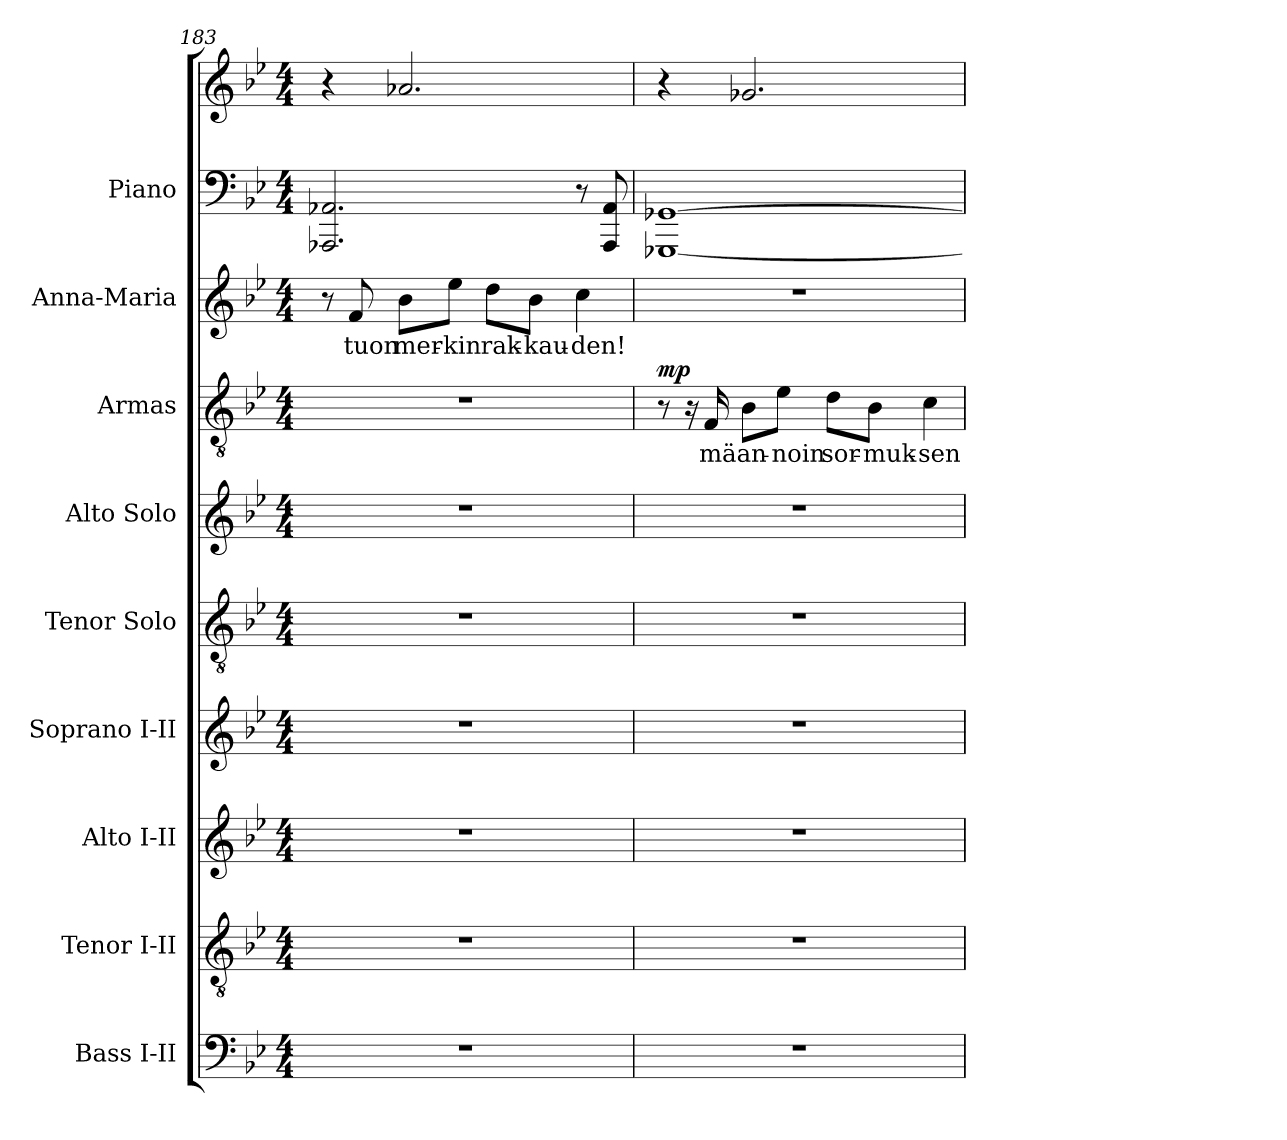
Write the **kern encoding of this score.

**kern	**kern	**kern	**kern	**kern	**kern	**kern	**text	**dynam	**kern	**text	**kern	**kern
*part9	*part8	*part7	*part6	*part5	*part4	*part3	*part3	*part3	*part2	*part2	*part1	*part1
*staff10	*staff9	*staff8	*staff7	*staff6	*staff5	*staff4	*staff4	*staff4	*staff3	*staff3	*staff2	*staff1
*I"Bass I-II	*I"Tenor I-II	*I"Alto I-II	*I"Soprano I-II	*I"Tenor Solo	*I"Alto Solo	*I"Armas	*	*	*I"Anna-Maria	*	*I"Piano	*
*I'B.	*I'T.	*I'A.	*I'S.	*I'T. Solo	*I'A. Solo	*I'Armas	*	*	*I'A-M	*	*I'Pno.	*
*clefF4	*clefGv2	*clefG2	*clefG2	*clefGv2	*clefG2	*clefGv2	*	*	*clefG2	*	*clefF4	*clefG2
*	*ITrd7c12	*	*	*ITrd7c12	*	*ITrd7c12	*	*	*	*	*	*
*k[b-e-]	*k[b-e-]	*k[b-e-]	*k[b-e-]	*k[b-e-]	*k[b-e-]	*k[b-e-]	*	*	*k[b-e-]	*	*k[b-e-]	*k[b-e-]
*B-:	*B-:	*B-:	*B-:	*B-:	*B-:	*B-:	*	*	*B-:	*	*B-:	*B-:
*M4/4	*M4/4	*M4/4	*M4/4	*M4/4	*M4/4	*M4/4	*	*	*M4/4	*	*M4/4	*M4/4
=183	=183	=183	=183	=183	=183	=183	=183	=183	=183	=183	=183	=183
1r	1r	1r	1r	1r	1r	1r	.	.	8r	.	2.AAA-Xi/ 2.AA-Xi	4r
!	!	!	!	!	!	!	!	!	!	!LO:LY:b:color=#000000	!	!
.	.	.	.	.	.	.	.	.	8fi/	tuon	.	.
!	!	!	!	!	!	!	!	!	!	!LO:LY:b:color=#000000	!	!
.	.	.	.	.	.	.	.	.	8b-i\L	mer-	.	2.a-Xi/
!	!	!	!	!	!	!	!	!	!	!LO:LY:b:color=#000000	!	!
.	.	.	.	.	.	.	.	.	8ee-i\J	-kin	.	.
!	!	!	!	!	!	!	!	!	!	!LO:LY:b:color=#000000	!	!
.	.	.	.	.	.	.	.	.	8ddi\L	rak-	.	.
!	!	!	!	!	!	!	!	!	!	!LO:LY:b:color=#000000	!	!
.	.	.	.	.	.	.	.	.	8b-i\J	-kau-	.	.
!	!	!	!	!	!	!	!	!	!	!LO:LY:b:color=#000000	!	!
.	.	.	.	.	.	.	.	.	4cci\	-den!	8r	.
.	.	.	.	.	.	.	.	.	.	.	8AAA-i/ 8AA-i	.
=184	=184	=184	=184	=184	=184	=184	=184	=184	=184	=184	=184	=184
1r	1r	1r	1r	1r	1r	8r	.	mp	1r	.	[<1GGG-Xi [>1GG-Xi	4r
.	.	.	.	.	.	16r	.	.	.	.	.	.
!	!	!	!	!	!	!	!LO:LY:b:color=#000000	!	!	!	!	!
.	.	.	.	.	.	16FFi/	mä	.	.	.	.	.
!	!	!	!	!	!	!	!LO:LY:b:color=#000000	!	!	!	!	!
.	.	.	.	.	.	8BB-i\L	an-	.	.	.	.	2.g-Xi/
!	!	!	!	!	!	!	!LO:LY:b:color=#000000	!	!	!	!	!
.	.	.	.	.	.	8E-i\J	-noin	.	.	.	.	.
!	!	!	!	!	!	!	!LO:LY:b:color=#000000	!	!	!	!	!
.	.	.	.	.	.	8Di\L	sor-	.	.	.	.	.
!	!	!	!	!	!	!	!LO:LY:b:color=#000000	!	!	!	!	!
.	.	.	.	.	.	8BB-i\J	-muk-	.	.	.	.	.
!	!	!	!	!	!	!	!LO:LY:b:color=#000000	!	!	!	!	!
.	.	.	.	.	.	4Ci\	-sen	.	.	.	.	.
=	=	=	=	=	=	=	=	=	=	=	=	=
*-	*-	*-	*-	*-	*-	*-	*-	*-	*-	*-	*-	*-
